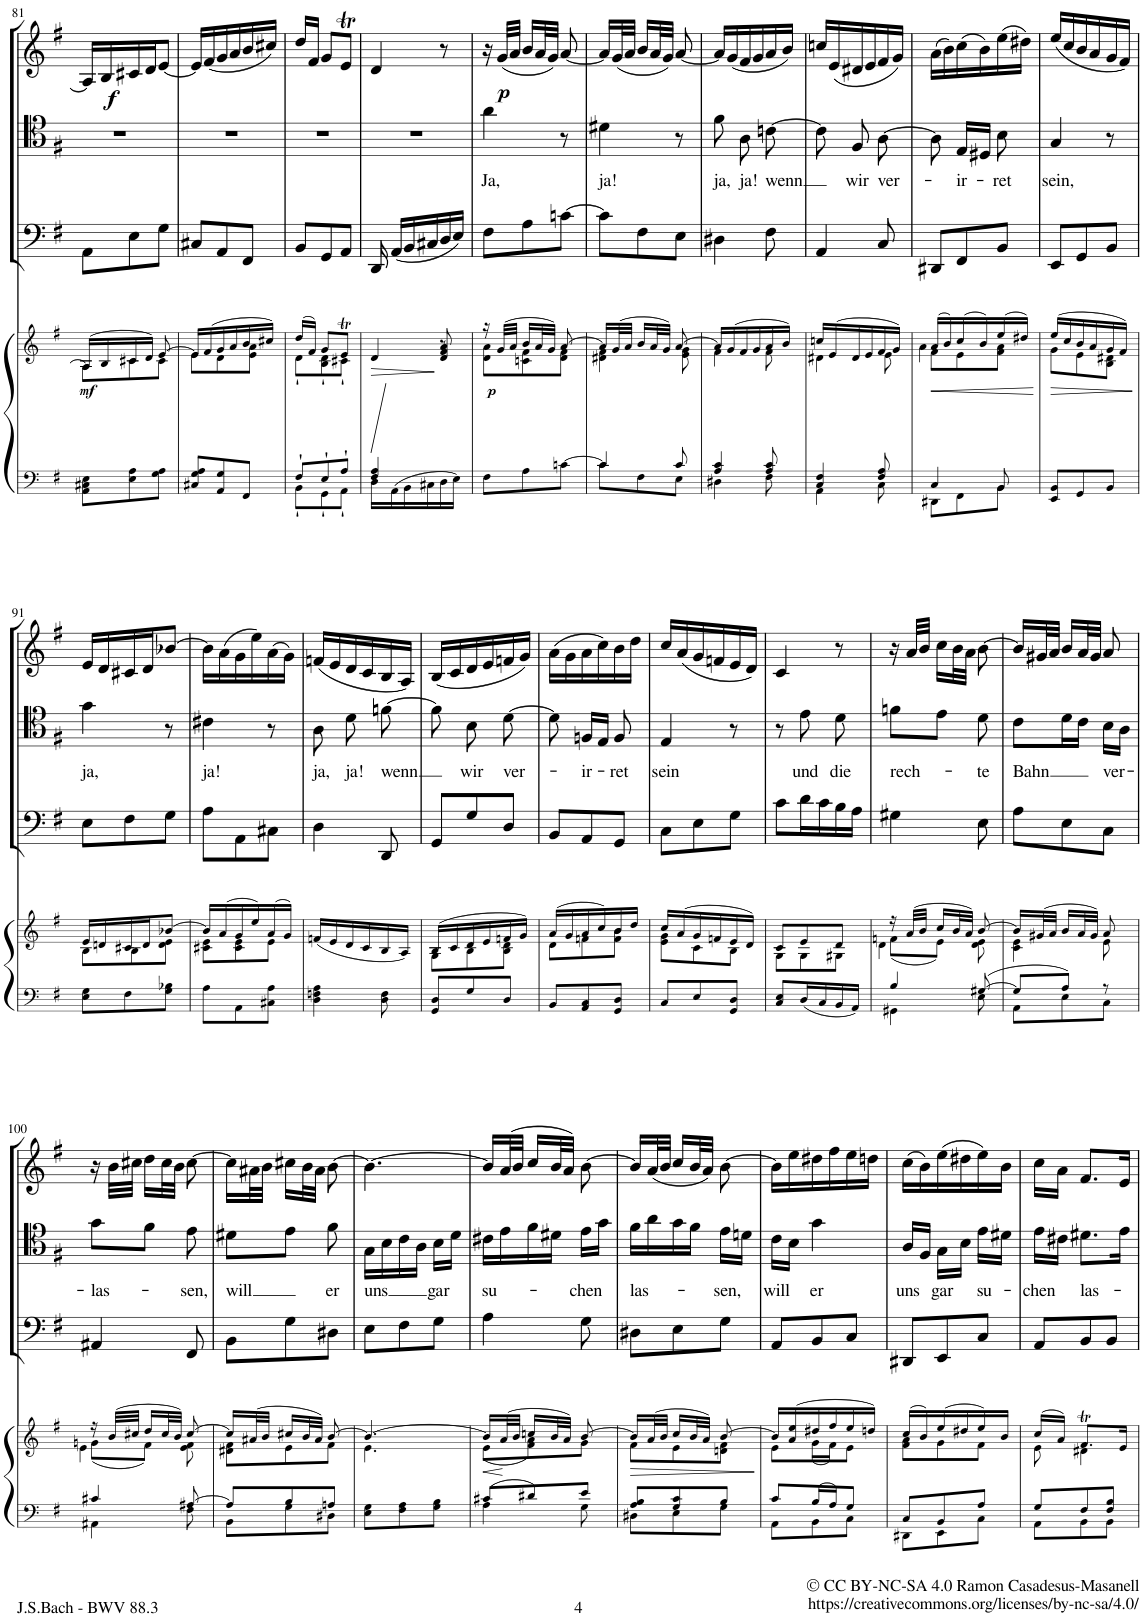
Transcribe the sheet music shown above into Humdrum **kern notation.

**kern	**kern	**dynam	**kern	**kern	**text	**kern	**dynam
*part4	*part4	*part4	*part3	*part2	*part2	*part1	*part1
*staff5	*staff4	*staff4/5	*staff3	*staff2	*staff2	*staff1	*staff1
*I"Piano reduction	*	*	*I"Continuo	*I"Tenore	*	*I"Oboe d'amore	*
*I'Pno	*	*	*	*	*	*I'Ob	*
!!LO:PB:g=z
*clefF4	*clefG2	*	*clefF4	*clefC4	*	*clefG2	*
*k[f#]	*k[f#]	*	*k[f#]	*k[f#]	*	*k[f#]	*
*M3/8	*M3/8	*	*M3/8	*M3/8	*	*M3/8	*
=81	=81	=81	=81	=81	=81	=81	=81
*	*^	*	*	*	*	*	*
!	!	!	!LO:DY:b	!	!	!	!	!
8AA\ 8C#X\ 8E\L	(16A/LL]	8A\L	mf	8AA\L	4.r	.	16A/LL]	.
!	!	!	!	!	!	!	!	!LO:DY:b
.	16B/	.	.	.	.	.	16B/	f
8E\ 8A\	16c#X/	8c#\	.	8E\	.	.	16c#X/	.
.	16d/JJ)	.	.	.	.	.	16d/J	.
8G\ 8A\J	[8e/	8c#\J	.	8G\J	.	.	[8e/J	.
=82	=82	=82	=82	=82	=82	=82	=82	=82
8C#X/ 8G/ 8A/L	16e/LL]	8e\L	.	8C#X/L	4.r	.	16e/LL]	.
.	(16f#/	.	.	.	.	.	(16f#/	.
8AA/ 8G/	16g/	8d\	.	8AA/	.	.	16g/	.
.	16a/	.	.	.	.	.	16a/	.
8FF#/J	16b/	8e\ 8a\J	.	8FF#/J	.	.	16b/	.
.	16cc#X/JJ)	.	.	.	.	.	16cc#X/JJ)	.
=83	=83	=83	=83	=83	=83	=83	=83	=83
*^	*	*	*	*	*	*	*	*
8F#`/L	8BB`\L	(16dd/LL	8d`\L	.	8BB/L	4.r	.	16dd/LL	.
.	.	16f#/JJ)	.	.	.	.	.	16f#/JJ	.
8E`/	8GG`\	8g/L	8B\` 8d\`	.	8GG/	.	.	8g/L	.
8A`/J	8AA`\J	8eT/J	8c#X`\J	.	8AA/J	.	.	8eT/J	.
=84	=84	=84	=84	=84	=84	=84	=84	=84	=84
!	!	!	!	!LO:HP:b	!	!	!	!	!
4F#/ 4A/	16D\LL	4d/	4ryy	>	16DD/	4.r	.	4d/	.
.	16AA\	.	.	.	(16AA/LL	.	.	.	.
.	16BB\	.	.	.	16BB/	.	.	.	.
.	16C#X\	.	.	.	16C#X/	.	.	.	.
8ryy	16D\	8r	8d/ 8f#/ 8a/	]	16D/	.	.	8r	.
.	16E\JJ	.	.	.	16E/JJ)	.	.	.	.
=85	=85	=85	=85	=85	=85	=85	=85	=85	=85
!	!	!	!	!LO:DY:b	!	!	!LO:LY:b	!	!
*v	*v	*	*	*	*	*	*	*	*
8F#\L	16r	8d\ 8a\L	p	8F#\L	4a\	Ja,	16r	.
!	!	!	!	!	!	!	!	!LO:DY:b
.	(32g/LLL	.	.	.	.	.	(32g/LLL	p
.	32a/JJJ	.	.	.	.	.	32a/JJJ	.
8A\	16b/LL	8cn\ 8f#\	.	8A\	.	.	16b/LL	.
.	32a/L	.	.	.	.	.	32a/L	.
.	32g/JJJ)	.	.	.	.	.	32g/JJJ)	.
[>8cn\J	[8a/	8d\ 8f#\J	.	[8cn\J	8r	.	[8a/	.
=86	=86	=86	=86	=86	=86	=86	=86	=86
*^	*	*	*	*	*	*	*	*
!	!	!	!	!	!	!	!LO:LY:b	!	!
4c/	8c\L]	16a/LL]	4d#X\ 4f#\	.	8c\L]	4d#X\	ja!	16a/LL]	.
.	.	(32g/L	.	.	.	.	.	(32g/L	.
.	.	32a/JJJ	.	.	.	.	.	32a/JJJ	.
.	8F#\	16b/LL	.	.	8F#\	.	.	16b/LL	.
.	.	32a/L	.	.	.	.	.	32a/L	.
.	.	32g/JJJ)	.	.	.	.	.	32g/JJJ)	.
8c/	8E\J	[8a/	8e\ 8g\	.	8E\J	8r	.	[8a/	.
=87	=87	=87	=87	=87	=87	=87	=87	=87	=87
!	!	!	!	!	!	!	!LO:LY:b	!	!
4A/ 4c/	4D#X\	16a/LL]	4f#\	.	4D#X\	8f#\	ja,	16a/LL]	.
.	.	(16g/	.	.	.	.	.	(16g/	.
!	!	!	!	!	!	!	!LO:LY:b	!	!
.	.	16f#/	.	.	.	8A\	ja!	16f#/	.
.	.	16g/	.	.	.	.	.	16g/	.
!	!	!	!	!	!	!	!LO:LY:b	!	!
8A/ 8c/	8F#\	16a/	8f#\	.	8F#\	[8cn\	wenn	16a/	.
.	.	16b/JJ)	.	.	.	.	.	16b/JJ)	.
=88	=88	=88	=88	=88	=88	=88	=88	=88	=88
4C/ 4F#/	4AA\	16ccn/LL	4d#X\	.	4AA/	8c\]	.	16ccn/LL	.
.	.	(16e/	.	.	.	.	.	(16e/	.
!	!	!	!	!	!	!	!LO:LY:b	!	!
.	.	16d#/	.	.	.	8F#/	wir	16d#X/	.
.	.	16e/	.	.	.	.	.	16e/	.
!	!	!	!	!	!	!	!LO:LY:b	!	!
8F#/ 8A/	8C\	16f#/	8e\	.	8C/	[8A\	ver-	16f#/	.
.	.	16g/JJ)	.	.	.	.	.	16g/JJ)	.
*	*	*v	*v	*	*	*	*	*	*
=89	=89	=89	=89	=89	=89	=89	=89	=89
!	!	!	!LO:HP:b	!	!	!	!	!
*	*	*^	*	*	*	*	*	*
*	*	*	*^	*	*	*	*	*	*
4C/	8DD#X\L	(16a/LL	8f#\L	4a\	<	8DD#X/L	8A\]	.	(16a\LL	.
.	.	16b/)	.	.	.	.	.	.	16b\)	.
!	!	!	!	!	!	!	!	!LO:LY:b	!	!
.	8FF#\	(16cc/	8e\	.	.	8FF#/	16E/LL	-ir-	(16cc\	.
.	.	16b/)	.	.	.	.	16D#X/JJ	.	16b\)	.
!	!	!	!	!	!	!	!	!LO:LY:b	!	!
8BB/	8BB\J	(16ee/	8f#\ 8a\J	8ryy	.	8BB/J	8B\	-ret	(16ee\	.
.	.	16dd#X/JJ)	.	.	.	.	.	.	16dd#X\JJ)	.
*v	*v	*	*	*	*	*	*	*	*	*
*	*v	*v	*v	*	*	*	*	*	*
.	.	[	.	.	.	.	.
=90	=90	=90	=90	=90	=90	=90	=90
!	!	!LO:HP:b	!	!	!LO:LY:b	!	!
*	*^	*	*	*	*	*	*
8EE/ 8BB/L	(16ee/LL	8g\L	>	8EE/L	4G/	sein,	(16ee/LL	.
.	16cc/	.	.	.	.	.	16cc/	.
8GG/	16b/	8e\	.	8GG/	.	.	16b/	.
.	16a/	.	.	.	.	.	16a/	.
8BB/J	16g/	8B\ 8d#X\J	.	8BB/J	8r	.	16g/	.
.	16f#/JJ)	.	.	.	.	.	16f#/JJ)	.
*	*v	*v	*	*	*	*	*	*
.	.	]	.	.	.	.	.
!!LO:LB:g=z
=91	=91	=91	=91	=91	=91	=91	=91
*	*^	*	*	*	*	*	*
!	!	!	!	!	!	!LO:LY:b	!	!
8E\ 8G\L	16e/LL	8B\L	.	8E\L	4g\	ja,	16e/LL	.
.	16dn/	.	.	.	.	.	16d/	.
8F#\	16c#X/	8B\	.	8F#\	.	.	16c#X/	.
.	16d/J	.	.	.	.	.	16d/J	.
8G\ 8B-X\J	[8b-X/J	8d\ 8e\J	.	8G\J	8r	.	[8b-X/J	.
=92	=92	=92	=92	=92	=92	=92	=92	=92
!	!	!	!	!	!	!LO:LY:b	!	!
8A\L	16b-/LL]	8c#X\ 8e\L	.	8A\L	4c#X\	ja!	16b-\LL]	.
.	(16a/	.	.	.	.	.	(16a\	.
8AA\	16g/	8c#\ 8e\	.	8AA\	.	.	16g\	.
.	16ee/)	.	.	.	.	.	16ee\)	.
8C#X\ 8A\J	(16a/	8e\J	.	8C#X\J	8r	.	(16a\	.
.	16g/JJ)	.	.	.	.	.	16g\JJ)	.
*	*v	*v	*	*	*	*	*	*
=93	=93	=93	=93	=93	=93	=93	=93
!	!	!	!	!	!LO:LY:b	!	!
4D\ 4Fn\ 4A\	(16fn/LL	.	4D\	8A\	ja,	(16fn/LL	.
.	16e/	.	.	.	.	16e/	.
!	!	!	!	!	!LO:LY:b	!	!
.	16d/	.	.	8d\	ja!	16d/	.
.	16c/	.	.	.	.	16c/	.
!	!	!	!	!	!LO:LY:b	!	!
8D\ 8F\	16B/	.	8DD/	[8fn\	wenn	16B/	.
.	16A/JJ)	.	.	.	.	16A/JJ)	.
=94	=94	=94	=94	=94	=94	=94	=94
*	*^	*	*	*	*	*	*
8GG/ 8D/L	(16B/LL	8G\L	.	8GG/L	8f\]	.	(16B/LL	.
.	16c/	.	.	.	.	.	16c/	.
!	!	!	!	!	!	!LO:LY:b	!	!
8G/	16d/	8B\	.	8G/	8B\	wir	16d/	.
.	16e/	.	.	.	.	.	16e/	.
!	!	!	!	!	!	!LO:LY:b	!	!
8D/J	16fn/	8B\ 8d\J	.	8D/J	[8d\	ver-	16fn/	.
.	16g/JJ)	.	.	.	.	.	16g/JJ)	.
=95	=95	=95	=95	=95	=95	=95	=95	=95
8BB/L	(16a/LL	8d\L	.	8BB/L	8d\]	.	(16a\LL	.
.	16g/	.	.	.	.	.	16g\	.
!	!	!	!	!	!	!LO:LY:b	!	!
8AA/ 8C/	16a/	8fn\	.	8AA/	16Fn/LL	-ir-	16a\	.
.	16cc/)	.	.	.	16E/JJ	.	16cc\)	.
!	!	!	!	!	!	!LO:LY:b	!	!
8GG/ 8D/J	16b/	8f\ 8b\J	.	8GG/J	8F/	-ret	16b\	.
.	16dd/JJ	.	.	.	.	.	16dd\JJ	.
=96	=96	=96	=96	=96	=96	=96	=96	=96
!	!	!	!	!	!	!LO:LY:b	!	!
8C/L	16cc/LL	8e\ 8g\L	.	8C\L	4E/	sein	16cc/LL	.
.	(16a/	.	.	.	.	.	(16a/	.
8E/	16g/	8c\	.	8E\	.	.	16g/	.
.	16fn/	.	.	.	.	.	16fn/	.
8GG/ 8D/J	16e/	8B\J	.	8G\J	8r	.	16e/	.
.	16d/JJ)	.	.	.	.	.	16d/JJ)	.
=97	=97	=97	=97	=97	=97	=97	=97	=97
8C/ 8E/L	8c/L	8G\L	.	8c\L	8r	.	4c/	.
!	!	!	!	!	!	!LO:LY:b	!	!
16D/L	8e/	8G\	.	16d\L	8e\	und	.	.
16C/	.	.	.	16c\	.	.	.	.
!	!	!	!	!	!	!LO:LY:b	!	!
16BB/	8d/J	8G#X\J	.	16B\	8d\	die	8r	.
16AA/JJ	.	.	.	16A\JJ	.	.	.	.
=98	=98	=98	=98	=98	=98	=98	=98	=98
*^	*	*^	*	*	*	*	*	*
!	!	!	!	!	!	!	!	!LO:LY:b	!	!
4B/	4GG#X\	16r	(8fn\L	4d\	.	4G#X\	8fn\L	rech-	16r	.
.	.	(32a/LLL	.	.	.	.	.	.	32a/LLL	.
.	.	32b/JJJ	.	.	.	.	.	.	32b/JJJ	.
.	.	16cc/LL	8e\J)	.	.	.	8e\J	.	16cc\LL	.
.	.	32b/L	.	.	.	.	.	.	32b\L	.
.	.	32a/JJJ)	.	.	.	.	.	.	32a\JJJ	.
!	!	!	!	!	!	!	!	!LO:LY:b	!	!
[8G#X/	8E\	[8b/	8d\ 8e\	8ryy	.	8E\	8d\	-te	[8b\	.
=99	=99	=99	=99	=99	=99	=99	=99	=99	=99	=99
!	!	!	!	!	!	!	!	!LO:LY:b	!	!
*	*	*	*v	*v	*	*	*	*	*	*
8G#/L]	8AA\L	16b/LL]	4c\ 4e\	.	8A\L	8c\L	Bahn	16b/LL]	.
.	.	(32g#X/L	.	.	.	.	.	32g#X/L	.
.	.	32a/JJJ	.	.	.	.	.	32a/JJJ	.
8A/J	8E\	16b/LL	.	.	8E\	16d\L	.	16b/LL	.
.	.	32a/L	.	.	.	16c\JJ	.	32a/L	.
.	.	32g#/JJJ)	.	.	.	.	.	32g#/JJJ	.
!	!	!	!	!	!	!	!LO:LY:b	!	!
8r	8C\J	8a/	8e\	.	8C\J	16B\LL	ver-	8a/	.
.	.	.	.	.	.	16A\JJ	.	.	.
!!LO:LB:g=z
=100	=100	=100	=100	=100	=100	=100	=100	=100	=100
*	*	*	*^	*	*	*	*	*	*
!	!	!	!	!	!	!	!	!LO:LY:b	!	!
4c#X/	4AA#X\	16r	(8gn\L	4e\	.	4AA#X/	8g\L	-las-	16r	.
.	.	(32b/LLL	.	.	.	.	.	.	32b\LLL	.
.	.	32cc#X/JJJ	.	.	.	.	.	.	32cc#X\JJJ	.
.	.	16dd/LL	8f#\J)	.	.	.	8f#\J	.	16dd\LL	.
.	.	32cc#/L	.	.	.	.	.	.	32cc#\L	.
.	.	32b/JJJ)	.	.	.	.	.	.	32b\JJJ	.
!	!	!	!	!	!	!	!	!LO:LY:b	!	!
[8A#X/	8F#\	[8cc#/	8e\ 8f#\	8ryy	.	8FF#/	8e\	-sen,	[8cc#\	.
=101	=101	=101	=101	=101	=101	=101	=101	=101	=101	=101
!	!	!	!	!	!	!	!	!LO:LY:b	!	!
*	*	*	*v	*v	*	*	*	*	*	*
8A#/L]	8BB\L	16cc#/LL]	8d#X\ 8f#\L	.	8BB\L	8d#X\L	will	16cc#\LL]	.
.	.	(32a#X/L	.	.	.	.	.	32a#X\L	.
.	.	32b/JJJ	.	.	.	.	.	32b\JJJ	.
8B/	8G\	16cc#X/LL	8e\	.	8G\	8e\J	.	16cc#X\LL	.
.	.	32b/L	.	.	.	.	.	32b\L	.
.	.	32a#/JJJ)	.	.	.	.	.	32a#\JJJ	.
!	!	!	!	!	!	!	!LO:LY:b	!	!
8An/J	8D#X\J	[8b/	8f#\J	.	8D#X\J	8f#\	er	[8b\	.
=102	=102	=102	=102	=102	=102	=102	=102	=102	=102
!	!	!	!	!	!	!	!LO:LY:b	!	!
*v	*v	*	*	*	*	*	*	*	*
8E\ 8G\L	4.b/_	4.e\	.	8E\L	16G\LL	uns	4.b\_	.
.	.	.	.	.	16B\	.	.	.
8F#\ 8A\	.	.	.	8F#\	16c\	.	.	.
.	.	.	.	.	16A\JJ	.	.	.
!	!	!	!	!	!	!LO:LY:b	!	!
8G\ 8B\J	.	.	.	8G\J	16B\LL	gar	.	.
.	.	.	.	.	16d\JJ	.	.	.
=103	=103	=103	=103	=103	=103	=103	=103	=103
*^	*	*	*	*	*	*	*	*
!	!	!	!	!LO:HP:b	!	!	!LO:LY:b	!	!
8c#X/L	4A\	16b/LL]	(8e\L	<	4A\	16c#X\LL	su-	16b/LL]	.
.	.	(>32a/L	.	.	.	16e\	.	(>32a/L	.
.	.	32b/JJJ	.	.	.	.	.	32b/JJJ	.
8d#X/	.	16ccn/LL	8f#\ 8a\)	.	.	16f#\	.	16cc/LL	.
.	.	32b/L	.	.	.	16d#X\JJ	.	32b/L	.
.	.	32a/JJJ)	.	.	.	.	.	32a/JJJ)	.
!	!	!	!	!	!	!	!LO:LY:b	!	!
8e/J	8G\	[8b/	8g\J	.	8G\	16e\LL	chen	[8b\	.
.	.	.	.	.	.	16g\JJ	.	.	.
*v	*v	*	*	*	*	*	*	*	*
*	*v	*v	*	*	*	*	*	*
.	.	[	.	.	.	.	.
=104	=104	=104	=104	=104	=104	=104	=104
*^	*	*	*	*	*	*	*
!	!	!	!LO:HP:b	!	!	!LO:LY:b	!	!
*	*	*^	*	*	*	*	*	*
8A/ 8B/L	8D#X\L	16b/LL]	8f#\L	>	8D#X\L	16f#\LL	las-	16b/LL]	.
.	.	(32a/L	.	.	.	16a\	.	(32a/L	.
.	.	32b/JJJ	.	.	.	.	.	32b/JJJ	.
8G/ 8c/	8E\	16cc/LL	8e\	.	8E\	16g\	.	16cc/LL	.
.	.	32b/L	.	.	.	16f#\JJ	.	32b/L	.
.	.	32a/JJJ)	.	.	.	.	.	32a/JJJ)	.
!	!	!	!	!	!	!	!LO:LY:b	!	!
8B/J	8G\J	[8b/	8dn\ 8f#\J	.	8G\J	16e\LL	-sen,	[8b\	.
.	.	.	.	.	.	16dn\JJ	.	.	.
*v	*v	*	*	*	*	*	*	*	*
*	*v	*v	*	*	*	*	*	*
.	.	]	.	.	.	.	.
=105	=105	=105	=105	=105	=105	=105	=105
*^	*^	*	*	*	*	*	*
!	!	!	!	!	!	!	!LO:LY:b	!	!
8c/L	8AA\L	16b/LL]	8e\L	.	8AA/L	16c\LL	will	16b\LL]	.
.	.	(16a/ 16ee/	.	.	.	16B\JJ	.	16ee\	.
!	!	!	!	!	!	!	!LO:LY:b	!	!
16B/L	8BB\	16dd#X/	(16g\L	.	8BB/	4g\	er	16dd#X\	.
16A/J	.	16ff#/	16f#\J)	.	.	.	.	16ff#\	.
8G/J	8C\J	16ee/	8e\J	.	8C/J	.	.	16ee\	.
.	.	16ddn/JJ)	.	.	.	.	.	16ddn\JJ	.
=106	=106	=106	=106	=106	=106	=106	=106	=106	=106
!	!	!	!	!	!	!	!LO:LY:b	!	!
8C/L	8DD#X\L	(16cc/LL	8f#\ 8a\L	.	8DD#X/L	16A/LL	uns	(16cc\LL	.
.	.	16b/)	.	.	.	16F#/JJ	.	16b\)	.
!	!	!	!	!	!	!	!LO:LY:b	!	!
8BB/	8EE\	(16ee/	8g\	.	8EE/	16G\LL	gar	(16ee\	.
.	.	16dd#X/	.	.	.	16B\JJ	.	16dd#X\	.
!	!	!	!	!	!	!	!LO:LY:b	!	!
8A/J	8C\J	16ee/)	8f#\J	.	8C/J	16e\LL	su-	16ee\)	.
.	.	16b/JJ	.	.	.	16d#X\JJ	.	16b\JJ	.
=107	=107	=107	=107	=107	=107	=107	=107	=107	=107
!	!	!	!	!	!	!	!LO:LY:b	!	!
8G/L	8AA\L	(16cc/LL	8e\	.	8AA/L	16e\LL	-chen	16cc\LL	.
.	.	16a/JJ)	.	.	.	16c#X\JJ	.	16a\JJ	.
!	!	!	!	!	!	!	!LO:LY:b	!	!
8F#/	8BB\	8.f#t/L	4d#X\	.	8BB/	8.d#X\L	las-	8.f#/L	.
8F#/ 8B/J	8BB\J	.	.	.	8BB/J	.	.	.	.
.	.	16e/Jk	.	.	.	16e\Jk	.	16e/Jk	.
*v	*v	*	*	*	*	*	*	*	*
*	*v	*v	*	*	*	*	*	*
=	=	=	=	=	=	=	=
*-	*-	*-	*-	*-	*-	*-	*-
